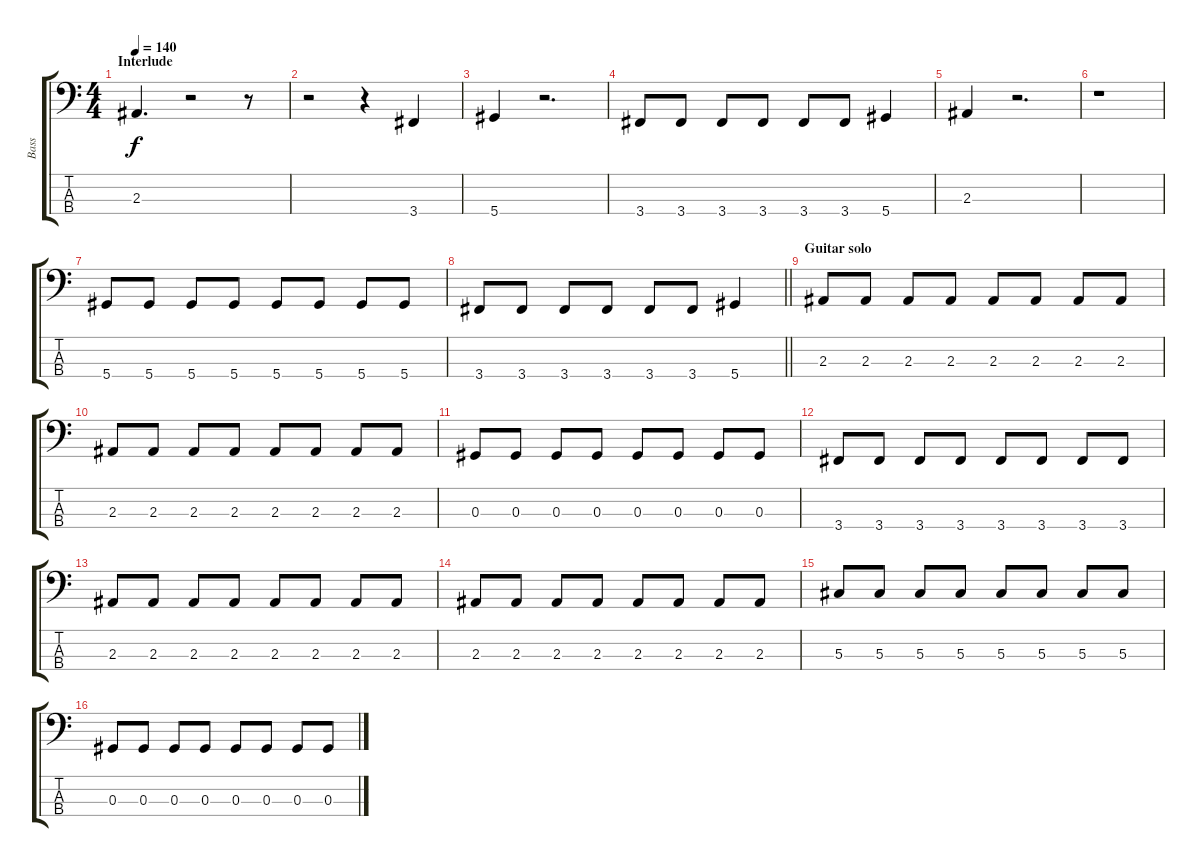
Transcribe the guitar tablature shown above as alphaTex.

\track ("Bass" "Bass") {instrument electricbassfinger}
\staff {score tabs}
\tuning (Gb2 Db2 Ab1 Eb1) {hide}
\ts (4 4)
\section ("" "Interlude")
\tempo 140
\clef f4
\ks c
2.3.4{d dy f} r.2 r.8 |
r.2 r.4 3.4.4 |
5.4.4 r.2{d} |
3.4.8 3.4.8 3.4.8 3.4.8 3.4.8 3.4.8 5.4.4 |
2.3.4 r.2{d} |
r.1 |
5.4.8 5.4.8 5.4.8 5.4.8 5.4.8 5.4.8 5.4.8 5.4.8 |
\barLineRight lightlight
3.4.8 3.4.8 3.4.8 3.4.8 3.4.8 3.4.8 5.4.4 |
\section ("" "Guitar solo")
2.3.8 2.3.8 2.3.8 2.3.8 2.3.8 2.3.8 2.3.8 2.3.8 |
2.3.8 2.3.8 2.3.8 2.3.8 2.3.8 2.3.8 2.3.8 2.3.8 |
0.3.8 0.3.8 0.3.8 0.3.8 0.3.8 0.3.8 0.3.8 0.3.8 |
3.4.8 3.4.8 3.4.8 3.4.8 3.4.8 3.4.8 3.4.8 3.4.8 |
2.3.8 2.3.8 2.3.8 2.3.8 2.3.8 2.3.8 2.3.8 2.3.8 |
2.3.8 2.3.8 2.3.8 2.3.8 2.3.8 2.3.8 2.3.8 2.3.8 |
5.3.8 5.3.8 5.3.8 5.3.8 5.3.8 5.3.8 5.3.8 5.3.8 |
0.3.8 0.3.8 0.3.8 0.3.8 0.3.8 0.3.8 0.3.8 0.3.8
